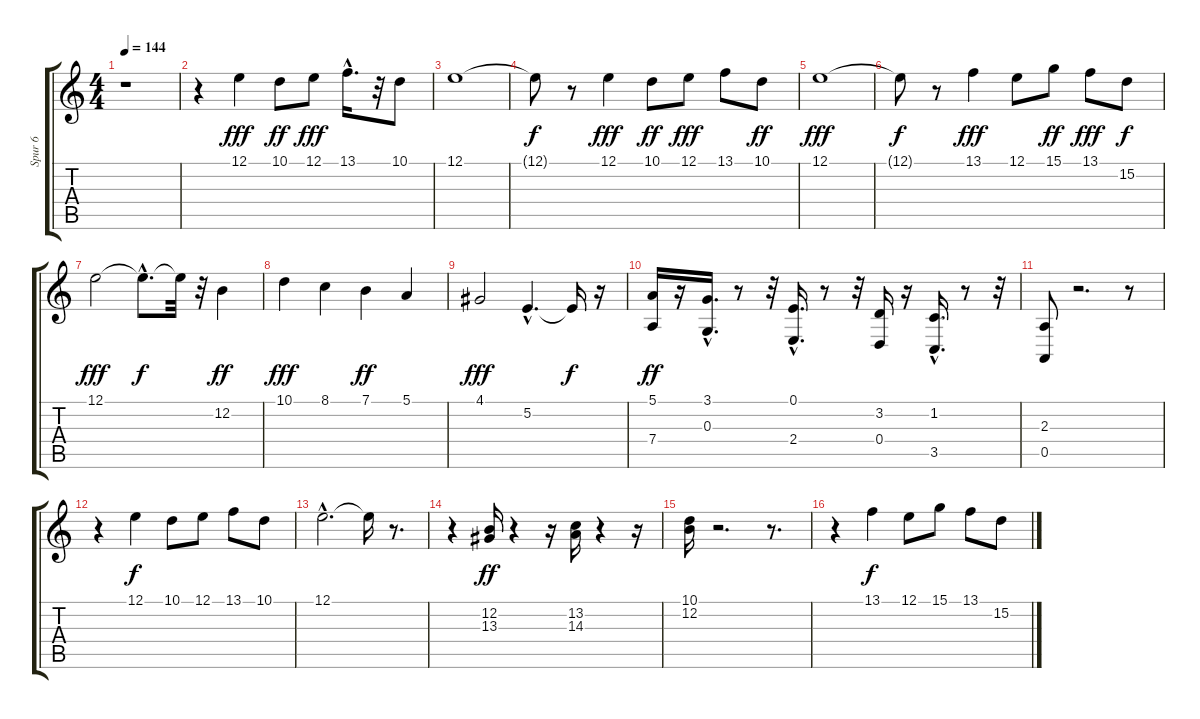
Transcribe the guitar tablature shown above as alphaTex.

\track ("Spur 6" "Spur 6") {instrument trombone}
\staff {score tabs}
\tuning (E4 B3 G3 D3 A2 E2) {hide}
\ts (4 4)
\tempo 144
\clef g2
\ks c
r.1{dy fff instrument trombone} |
r.4 12.1.4 10.1.8{dy ff} 12.1.8{dy fff} 13.1{hac}.16{d} r.32 10.1.8 |
12.1.1 |
12.1{t}.8{dy f} r.8 12.1.4{dy fff} 10.1.8{dy ff} 12.1.8{dy fff} 13.1.8 10.1.8{dy ff} |
12.1.1{dy fff} |
12.1{t}.8{dy f} r.8 13.1.4{dy fff} 12.1.8 15.1.8{dy ff} 13.1.8{dy fff} 15.2.8{dy f} |
12.1.2{dy fff} 12.1{hac t}.8{d dy f} 12.1{t}.32 r.32 12.2.4{dy ff} |
10.1.4{dy fff} 8.1.4 7.1.4{dy ff} 5.1.4 |
4.1.2{dy fff} 5.2{hac}.4{d} 5.2{t}.16{dy f} r.16 |
(5.1 7.4).16{dy ff} r.16 (3.1{hac} 0.3{hac}).16{d} r.8 r.32 (0.1{hac} 2.4{hac}).16{d} r.8 r.32 (3.2 0.4).16 r.16 (1.2{hac} 3.5{hac}).16{d} r.8 r.32 |
(2.3 0.5).8 r.2{d} r.8 |
r.4 12.1.4{dy f} 10.1.8 12.1.8 13.1.8 10.1.8 |
12.1{hac}.2{d} 12.1{t}.16 r.8{d} |
r.4 (12.2 13.3).16{dy ff} r.4 r.16 (13.2 14.3).16 r.4 r.16 |
(10.1 12.2).16 r.2{d} r.8{d} |
r.4 13.1.4{dy f} 12.1.8 15.1.8 13.1.8 15.2.8
